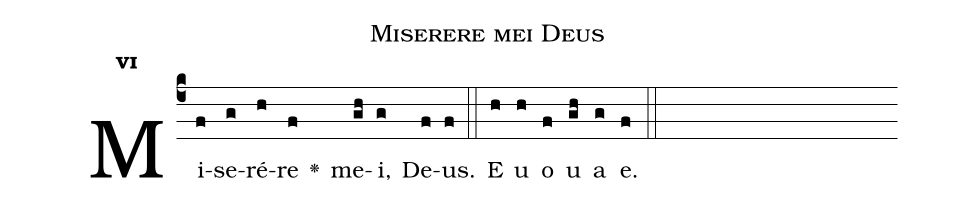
name:Miserere mei Deus;
office-part:Antiphona;
mode:6;
%%
initial-style: 1;
name: Miserere mei Deus;
book: Antiphonae & Responsoria/Tomus III, p. 25;
occasion: Psalterium Hebdomada I Feria VI;
office-part: Laudes Ant 1;
user-notes: ;
commentary: ;
annotation: 6f;
centering-scheme: english;
fontsize: 12;
font: OFLSortsMillGoudy;
height: 11;
width: 4.5;
%%
(c4)Mi(f)se(g)ré(h)re(f) <v>\greheightstar</v>() me(gh)i,(g) De(f)us.(f) (::)
E(h) u(h) o(f) u(gh) a(g) e.(f) (::)
